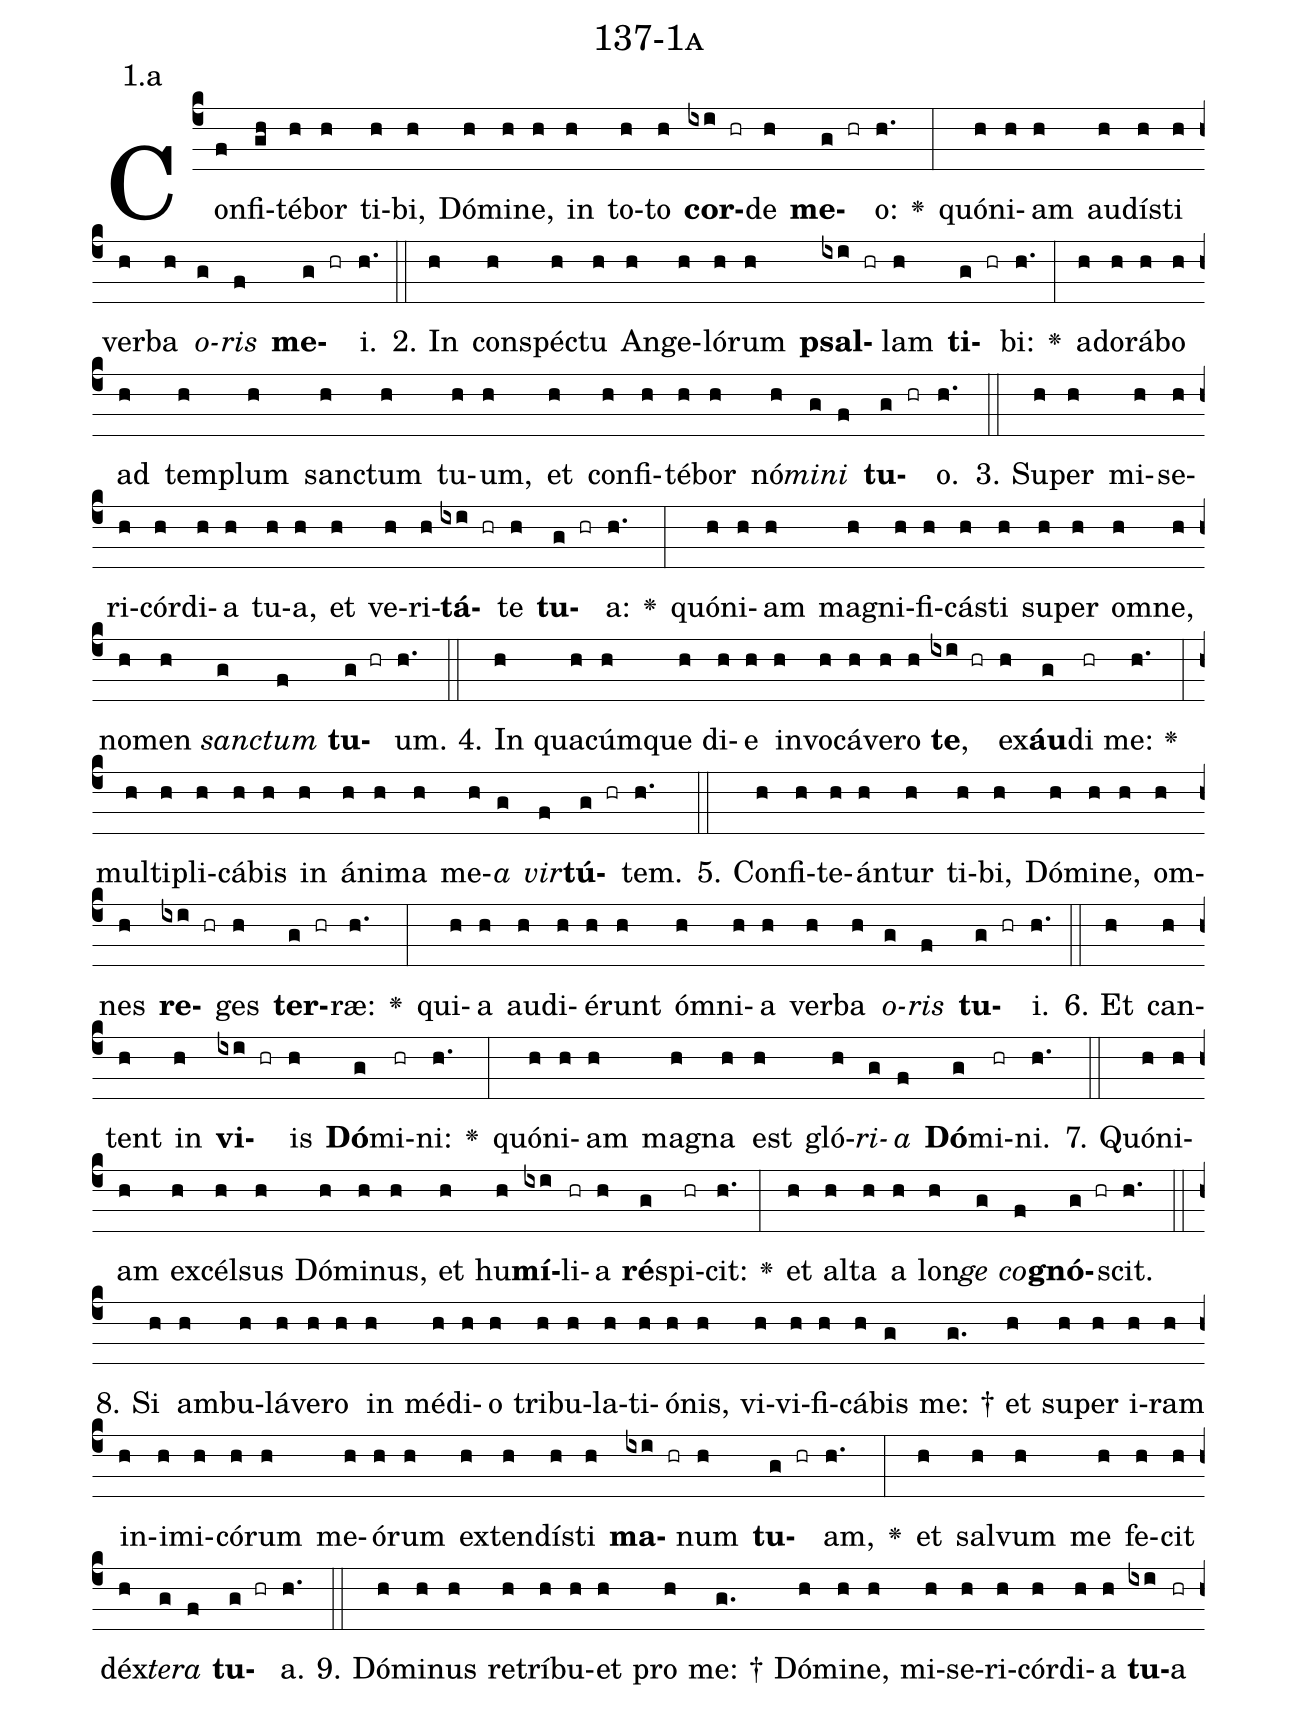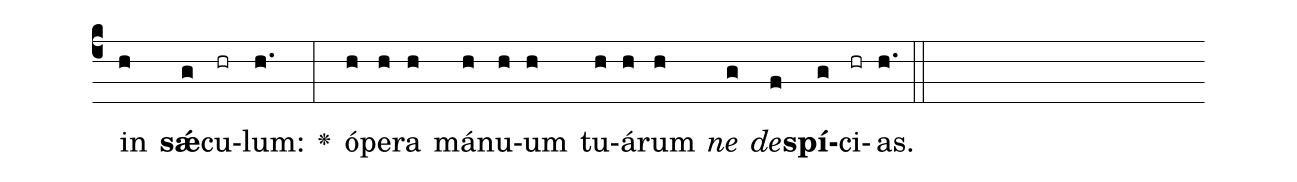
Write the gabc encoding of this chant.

name: 137-1a;
annotation: 1.a;
%%
(c4)Con(f)fi(gh)té(h)bor(h) ti(h)bi,(h) Dó(h)mi(h)ne,(h) in(h) to(h)to(h) <b>cor</b>(ixi hr)de(h) <b>me</b>(g hr)o:(h.) <v>\greheightstar</v>(:) quón(h)i(h)am(h) au(h)dís(h)ti(h) ver(h)ba(h) <i>o</i>(g)<i>ris</i>(f) <b>me</b>(g hr)i.(h.) (::)
2. In(h) con(h)spéc(h)tu(h) An(h)ge(h)ló(h)rum(h) <b>psal</b>(ixi hr)lam(h) <b>ti</b>(g hr)bi:(h.) <v>\greheightstar</v>(:) ad(h)o(h)rá(h)bo(h) ad(h) tem(h)plum(h) sanc(h)tum(h) tu(h)um,(h) et(h) con(h)fi(h)té(h)bor(h) nó(h)<i>mi</i>(g)<i>ni</i>(f) <b>tu</b>(g hr)o.(h.) (::)
3. Su(h)per(h) mi(h)se(h)ri(h)cór(h)di(h)a(h) tu(h)a,(h) et(h) ve(h)ri(h)<b>tá</b>(ixi hr)te(h) <b>tu</b>(g hr)a:(h.) <v>\greheightstar</v>(:) quón(h)i(h)am(h) ma(h)gni(h)fi(h)cás(h)ti(h) su(h)per(h) om(h)ne,(h) no(h)men(h) <i>sanc</i>(g)<i>tum</i>(f) <b>tu</b>(g hr)um.(h.) (::)
4. In(h) qua(h)cúm(h)que(h) di(h)e(h) in(h)vo(h)cá(h)ve(h)ro(h) <b>te</b>,(ixi hr) ex(h)<b>áu</b>(g)di(hr) me:(h.) <v>\greheightstar</v>(:) mul(h)ti(h)pli(h)cá(h)bis(h) in(h) á(h)ni(h)ma(h) me(h)<i>a</i>(g) <i>vir</i>(f)<b>tú</b>(g hr)tem.(h.) (::)
5. Con(h)fi(h)te(h)án(h)tur(h) ti(h)bi,(h) Dó(h)mi(h)ne,(h) om(h)nes(h) <b>re</b>(ixi hr)ges(h) <b>ter</b>(g hr)ræ:(h.) <v>\greheightstar</v>(:) qui(h)a(h) au(h)di(h)é(h)runt(h) óm(h)ni(h)a(h) ver(h)ba(h) <i>o</i>(g)<i>ris</i>(f) <b>tu</b>(g hr)i.(h.) (::)
6. Et(h) can(h)tent(h) in(h) <b>vi</b>(ixi hr)is(h) <b>Dó</b>(g)mi(hr)ni:(h.) <v>\greheightstar</v>(:) quón(h)i(h)am(h) ma(h)gna(h) est(h) gló(h)<i>ri</i>(g)<i>a</i>(f) <b>Dó</b>(g)mi(hr)ni.(h.) (::)
7. Quón(h)i(h)am(h) ex(h)cél(h)sus(h) Dó(h)mi(h)nus,(h) et(h) hu(h)<b>mí</b>(ixi)li(hr)a(h) <b>ré</b>(g)spi(hr)cit:(h.) <v>\greheightstar</v>(:) et(h) al(h)ta(h) a(h) lon(h)<i>ge</i>(g) <i>co</i>(f)<b>gnó</b>(g hr)scit.(h.) (::)
8. Si(h) am(h)bu(h)lá(h)ve(h)ro(h) in(h) mé(h)di(h)o(h) tri(h)bu(h)la(h)ti(h)ó(h)nis,(h) vi(h)vi(h)fi(h)cá(h)bis(g) me: †(g.) et(h) su(h)per(h) i(h)ram(h) in(h)i(h)mi(h)có(h)rum(h) me(h)ó(h)rum(h) ex(h)ten(h)dís(h)ti(h) <b>ma</b>(ixi hr)num(h) <b>tu</b>(g hr)am,(h.) <v>\greheightstar</v>(:) et(h) sal(h)vum(h) me(h) fe(h)cit(h) déx(h)<i>te</i>(g)<i>ra</i>(f) <b>tu</b>(g hr)a.(h.) (::)
9. Dó(h)mi(h)nus(h) re(h)trí(h)bu(h)et(h) pro(h) me: †(g.) Dó(h)mi(h)ne,(h) mi(h)se(h)ri(h)cór(h)di(h)a(h) <b>tu</b>(ixi)a(hr) in(h) <b>sǽ</b>(g)cu(hr)lum:(h.) <v>\greheightstar</v>(:) ó(h)pe(h)ra(h) má(h)nu(h)um(h) tu(h)á(h)rum(h) <i>ne</i>(g) <i>de</i>(f)<b>spí</b>(g)ci(hr)as.(h.) (::)
